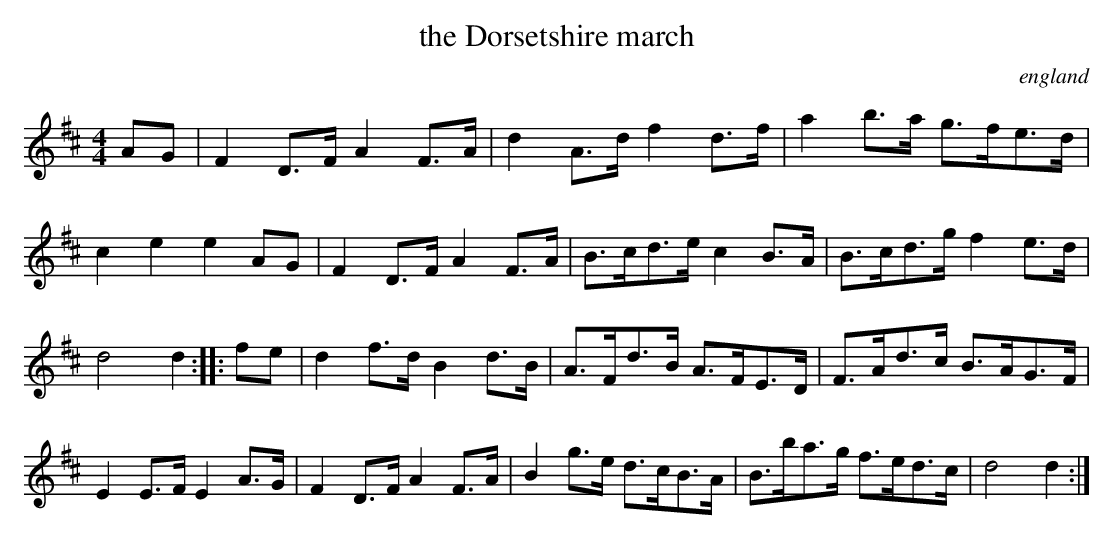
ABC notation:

X:1
T:the Dorsetshire march
O:england
M:4/4
L:1/8
K:D
AG |\
F2D>F A2F>A | d2A>d f2d>f | \
a2b>a g>fe>d | c2e2 e2AG | \
F2D>F A2F>A | B>cd>e c2B>A | \
B>cd>g f2e>d | d4 d2::\
fe |\
d2f>d B2d>B | A>Fd>B A>FE>D | \
F>Ad>c B>AG>F | E2E>F E2A>G |\
F2D>F A2F>A | B2g>e d>cB>A | \
B>ba>g f>ed>c | d4 d2 :|
